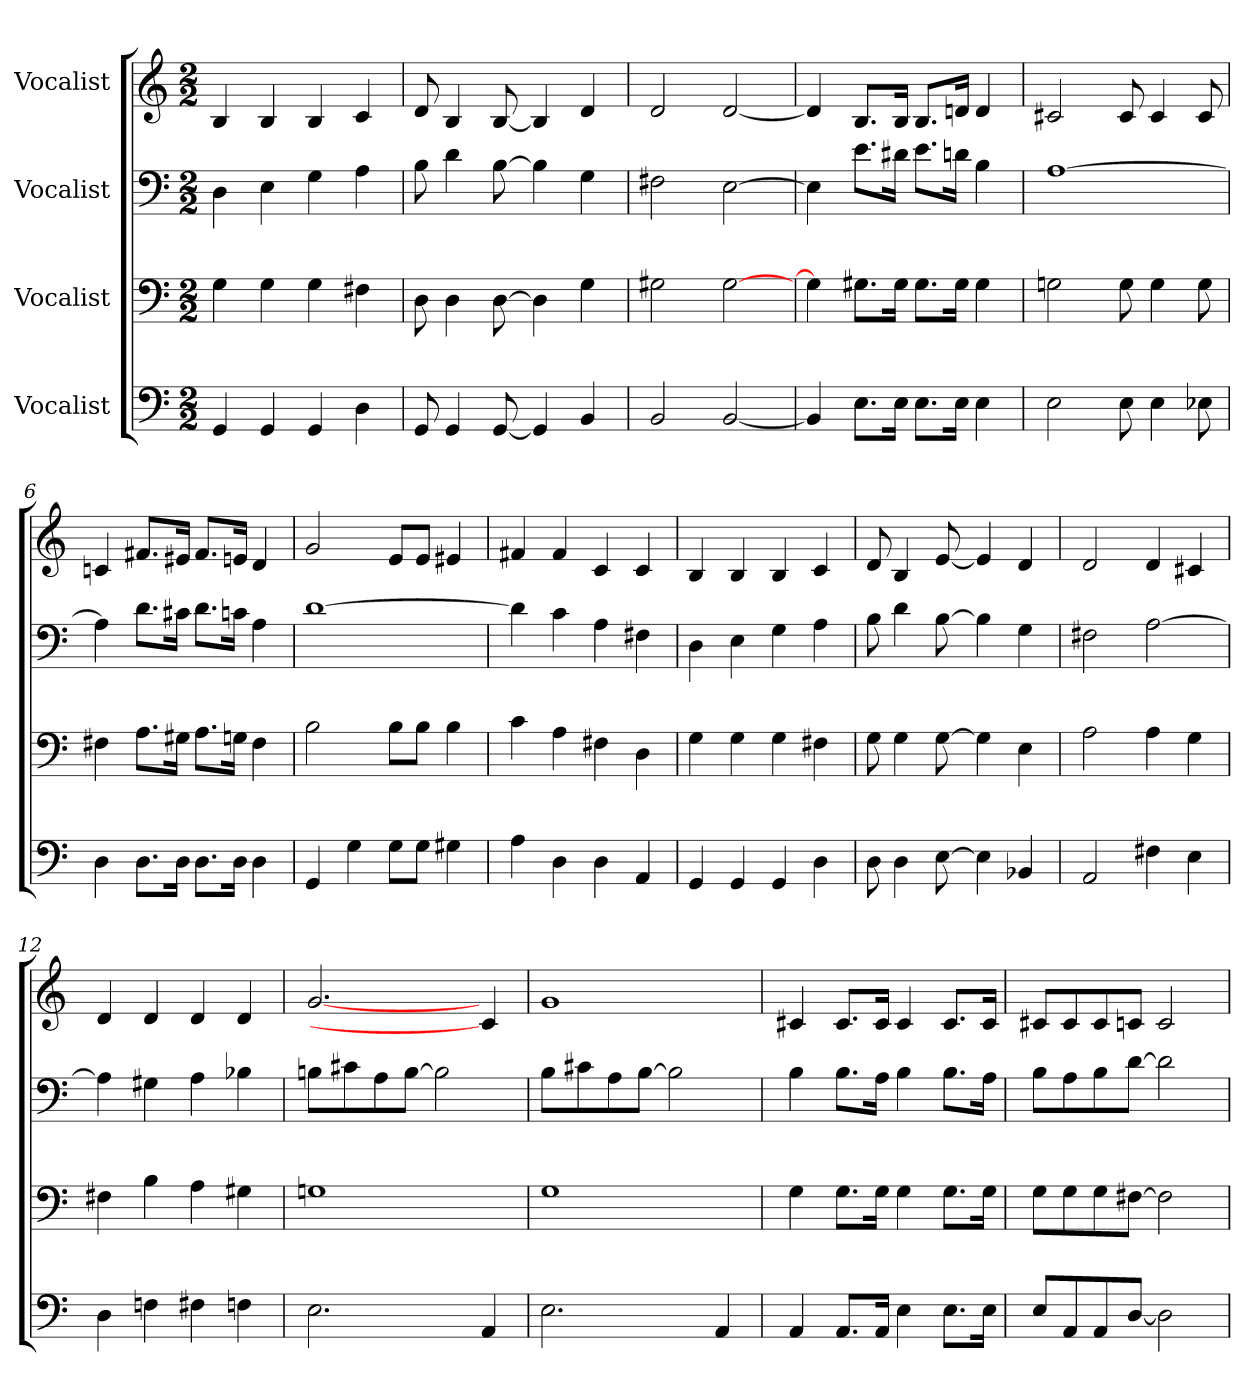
**kern	**kern	**kern	**kern
*part4	*part3	*part2	*part1
*staff4	*staff3	*staff2	*staff1
*I"Vocalist	*I"Vocalist	*I"Vocalist	*I"Vocalist
*M2/2	*M2/2	*M2/2	*M2/2
=1	=1	=1	=1
4GG	4G	4D	4B
4GG	4G	4E	4B
4GG	4G	4G	4B
4D	4F#X	4A	4c
=2	=2	=2	=2
8GG	8D	8B	8d
4GG	4D	4d	4B
[8GG	[8D	[8B	[8B
4GG]	4D]	4B]	4B]
4BB	4G	4G	4d
=3	=3	=3	=3
2BB	2G#X	2F#X	2d
[2BB	[2G#	[2E	[2d
=4	=4	=4	=4
4BB]	4G]	4E]	4d]
8.EL	8.G#XL	8.eL	8.BL
16EJk	16G#Jk	16d#XJk	16BJk
8.EL	8.G#L	8.eL	8.BL
16EJk	16G#Jk	16dnJk	16dnJk
4E	4G#	4B	4d
=5	=5	=5	=5
2E	2Gn	[1A	2c#X
8E	8G	.	8c#
4E	4G	.	4c#
8E-X	8G	.	8c#
=6	=6	=6	=6
4D	4F#X	4A]	4cn
8.DL	8.AL	8.dL	8.f#XL
16DJk	16G#XJk	16c#XJk	16e#XJk
8.DL	8.AL	8.dL	8.f#L
16DJk	16GnJk	16cnJk	16enJk
4D	4F#	4A	4d
=7	=7	=7	=7
4GG	2B	[1d	2g
4G	.	.	.
8GL	8BL	.	8eL
8GJ	8BJ	.	8eJ
4G#X	4B	.	4e#X
=8	=8	=8	=8
4A	4c	4d]	4f#X
4D	4A	4c	4f#
4D	4F#X	4A	4c
4AA	4D	4F#X	4c
=9	=9	=9	=9
4GG	4G	4D	4B
4GG	4G	4E	4B
4GG	4G	4G	4B
4D	4F#X	4A	4c
=10	=10	=10	=10
8D	8G	8B	8d
4D	4G	4d	4B
[8E	[8G	[8B	[8e
4E]	4G]	4B]	4e]
4BB-X	4E	4G	4d
=11	=11	=11	=11
2AA	2A	2F#X	2d
4F#X	4A	[2A	4d
4E	4G	.	4c#X
=12	=12	=12	=12
4D	4F#X	4A]	4d
4Fn	4B	4G#X	4d
4F#X	4A	4A	4d
4Fn	4G#X	4B-X	4d
=13	=13	=13	=13
2.E	1Gn	8BnL	[2.g
.	.	8c#X	.
.	.	8A	.
.	.	[8BJ	.
.	.	2B]	.
4AA	.	.	4c#]
=14	=14	=14	=14
2.E	1G	8BL	1g
.	.	8c#X	.
.	.	8A	.
.	.	[8BJ	.
.	.	2B]	.
4AA	.	.	.
=15	=15	=15	=15
4AA	4G	4B	4c#X
8.AAL	8.GL	8.BL	8.c#L
16AAJk	16GJk	16AJk	16c#Jk
4E	4G	4B	4c#
8.EL	8.GL	8.BL	8.c#L
16EJk	16GJk	16AJk	16c#Jk
=16	=16	=16	=16
8EL	8GL	8BL	8c#XL
8AA	8G	8A	8c#
8AA	8G	8B	8c#
[8DJ	[8F#XJ	[8dJ	8cnJ
2D]	2F#]	2d]	2c
=	=	=	=
*-	*-	*-	*-
